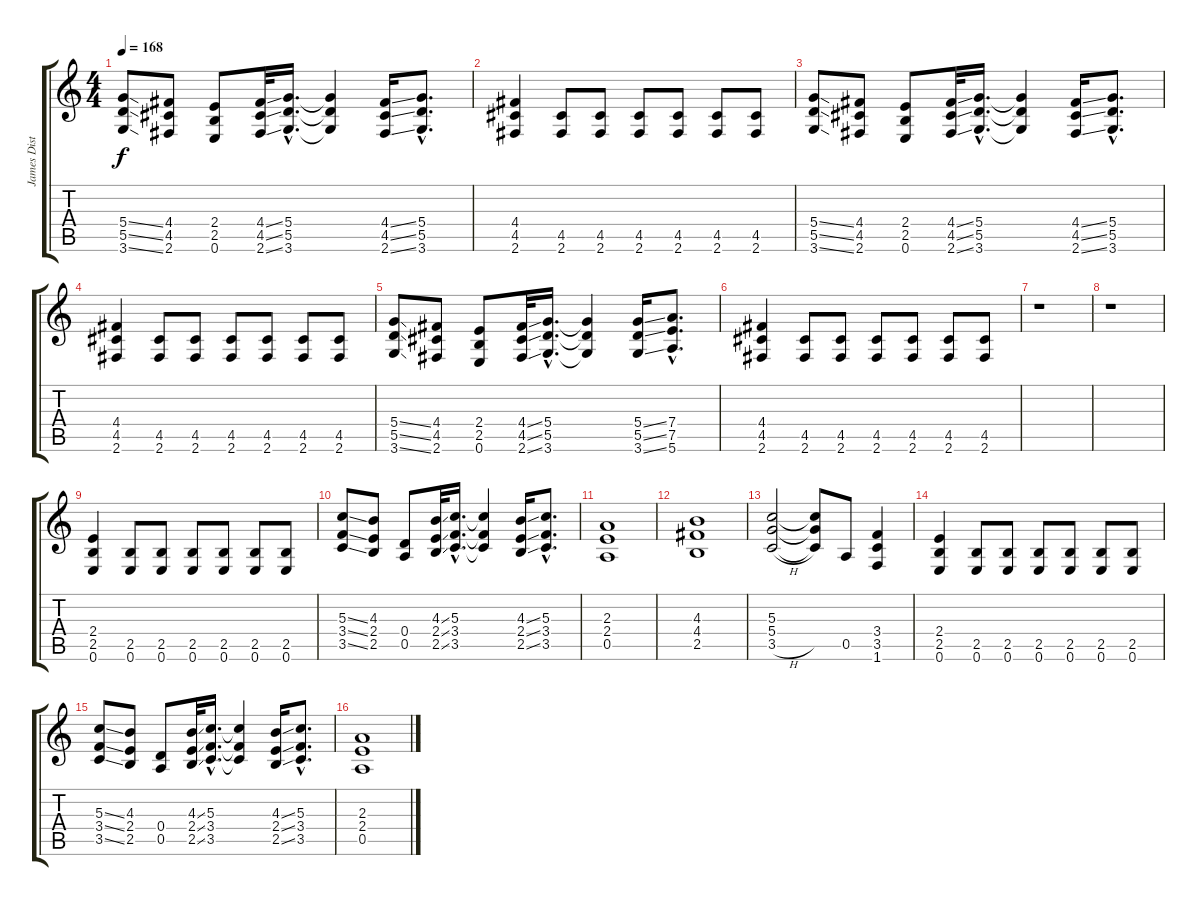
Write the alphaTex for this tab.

\track ("James Distortion" "James Dist") {instrument distortionguitar}
\staff {score tabs}
\tuning (E4 B3 G3 D3 A2 E2) {hide}
\ts (4 4)
\tempo 168
\clef g2
\ks c
(5.4{ss} 5.5{ss} 3.6{ss}).8{dy f} (4.4 4.5 2.6).8 (2.4 2.5 0.6).8 (4.4{ss} 4.5{ss} 2.6{ss}).32 (5.4{hac} 5.5{hac} 3.6{hac}).16{d} (5.4{t} 5.5{t} 3.6{t}).4 (4.4{ss} 4.5{ss} 2.6{ss}).16 (5.4{hac} 5.5{hac} 3.6{hac}).8{d} |
(4.4 4.5 2.6).4 (4.5 2.6).8 (4.5 2.6).8 (4.5 2.6).8 (4.5 2.6).8 (4.5 2.6).8 (4.5 2.6).8 |
(5.4{ss} 5.5{ss} 3.6{ss}).8 (4.4 4.5 2.6).8 (2.4 2.5 0.6).8 (4.4{ss} 4.5{ss} 2.6{ss}).32 (5.4{hac} 5.5{hac} 3.6{hac}).16{d} (5.4{t} 5.5{t} 3.6{t}).4 (4.4{ss} 4.5{ss} 2.6{ss}).16 (5.4{hac} 5.5{hac} 3.6{hac}).8{d} |
(4.4 4.5 2.6).4 (4.5 2.6).8 (4.5 2.6).8 (4.5 2.6).8 (4.5 2.6).8 (4.5 2.6).8 (4.5 2.6).8 |
(5.4{ss} 5.5{ss} 3.6{ss}).8 (4.4 4.5 2.6).8 (2.4 2.5 0.6).8 (4.4{ss} 4.5{ss} 2.6{ss}).32 (5.4{hac} 5.5{hac} 3.6{hac}).16{d} (5.4{t} 5.5{t} 3.6{t}).4 (5.4{ss} 5.5{ss} 3.6{ss}).16 (7.4{hac} 7.5{hac} 5.6{hac}).8{d} |
(4.4 4.5 2.6).4 (4.5 2.6).8 (4.5 2.6).8 (4.5 2.6).8 (4.5 2.6).8 (4.5 2.6).8 (4.5 2.6).8 |
r.1 |
r.1 |
(2.4 2.5 0.6).4 (2.5 0.6).8 (2.5 0.6).8 (2.5 0.6).8 (2.5 0.6).8 (2.5 0.6).8 (2.5 0.6).8 |
(5.3{ss} 3.4{ss} 3.5{ss}).8 (4.3 2.4 2.5).8 (0.4 0.5).8 (4.3{ss} 2.4{ss} 2.5{ss}).32 (5.3{hac} 3.4{hac} 3.5{hac}).16{d} (5.3{t} 3.4{t} 3.5{t}).4 (4.3{ss} 2.4{ss} 2.5{ss}).16 (5.3{hac} 3.4{hac} 3.5{hac}).8{d} |
(2.3 2.4 0.5).1 |
(4.3 4.4 2.5).1 |
(5.3 5.4 3.5{h}).2 (5.3{t} 5.4{t} 3.5{t}).8 0.5.8 (3.4 3.5 1.6).4 |
(2.4 2.5 0.6).4 (2.5 0.6).8 (2.5 0.6).8 (2.5 0.6).8 (2.5 0.6).8 (2.5 0.6).8 (2.5 0.6).8 |
(5.3{ss} 3.4{ss} 3.5{ss}).8 (4.3 2.4 2.5).8 (0.4 0.5).8 (4.3{ss} 2.4{ss} 2.5{ss}).32 (5.3{hac} 3.4{hac} 3.5{hac}).16{d} (5.3{t} 3.4{t} 3.5{t}).4 (4.3{ss} 2.4{ss} 2.5{ss}).16 (5.3{hac} 3.4{hac} 3.5{hac}).8{d} |
(2.3 2.4 0.5).1
